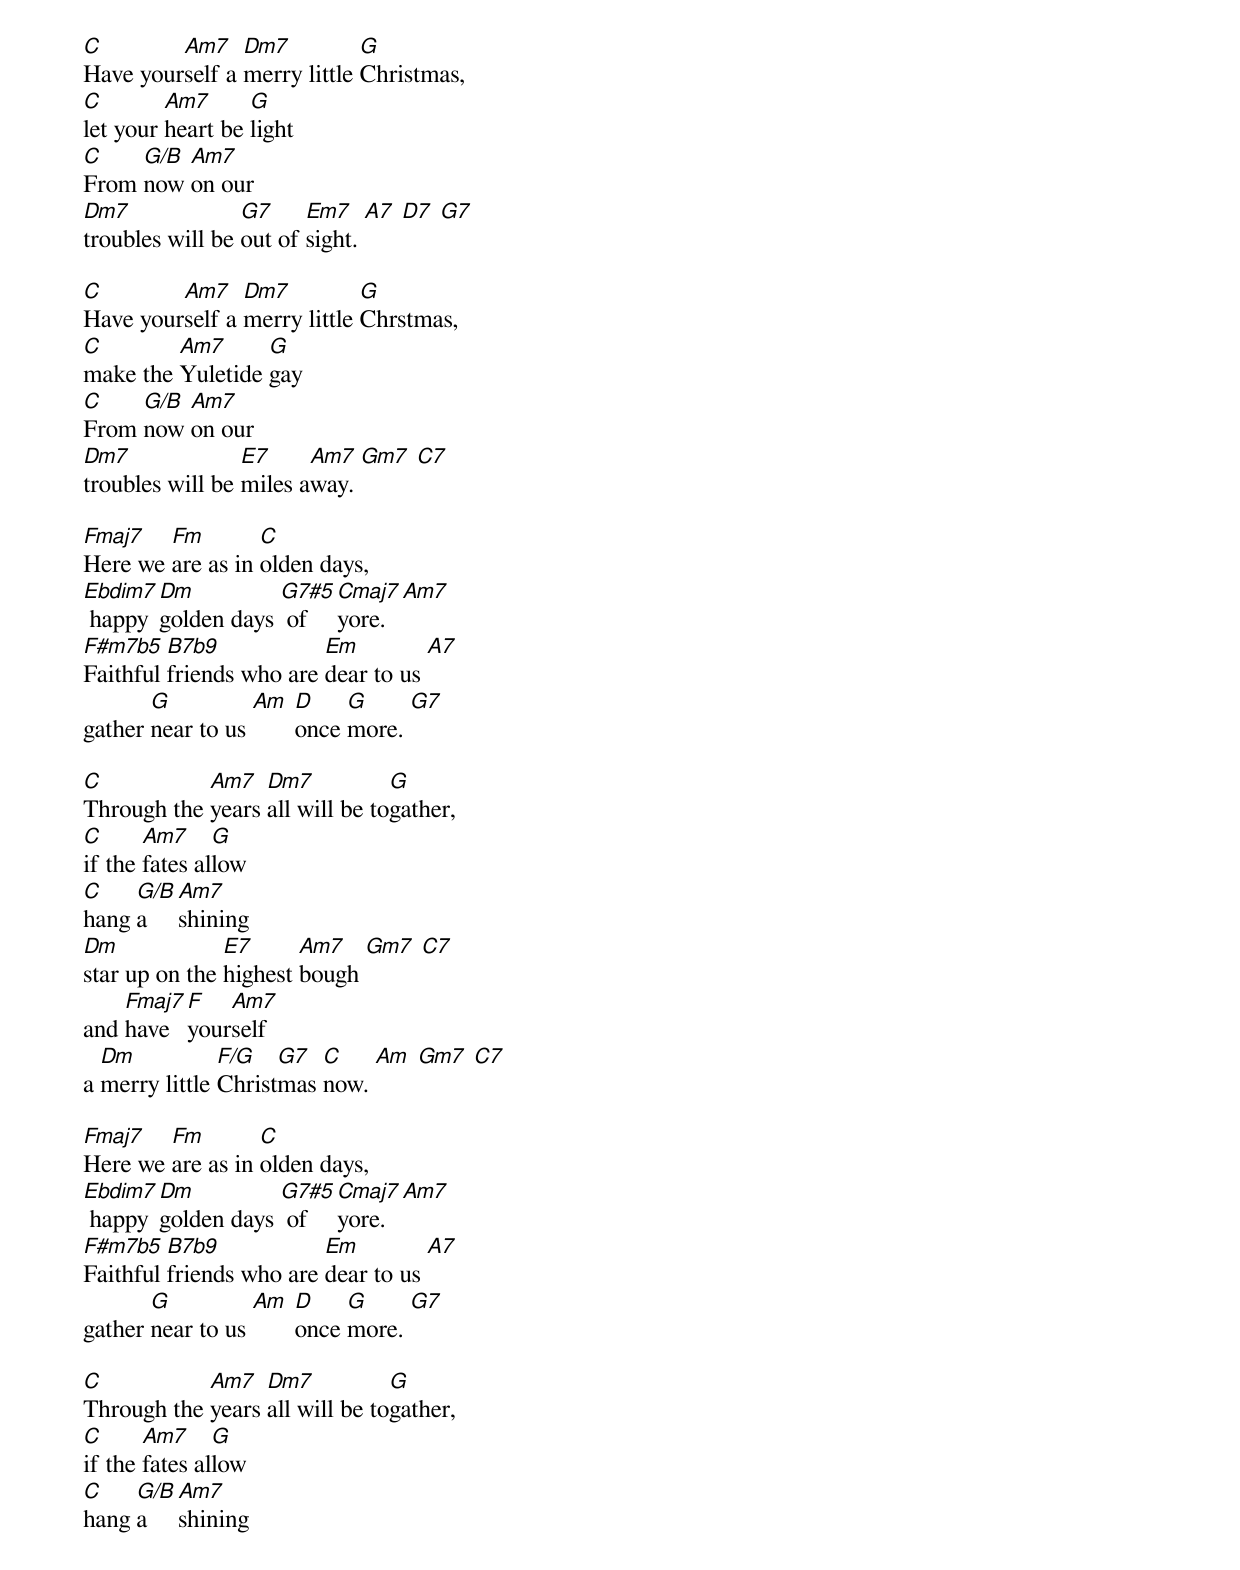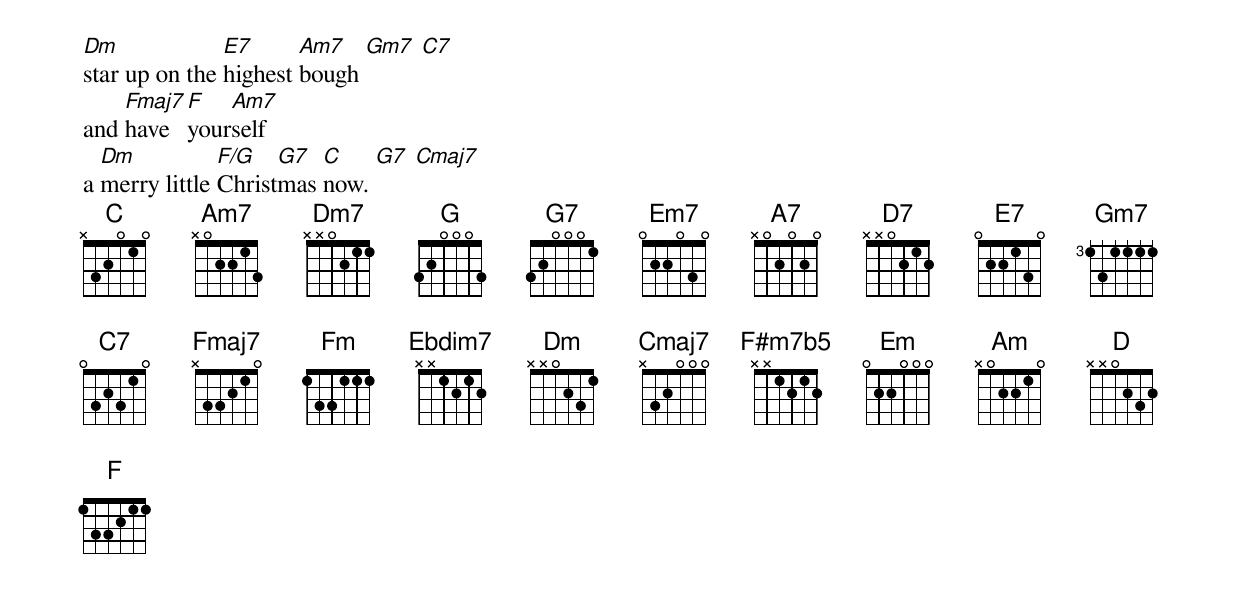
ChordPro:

[C]Have your[Am7]self a [Dm7]merry little [G]Christmas,
[C]let your [Am7]heart be [G]light
[C]From [G/B]now [Am7]on our
[Dm7]troubles will be [G7]out of [Em7]sight. [A7] [D7] [G7]

[C]Have your[Am7]self a [Dm7]merry little [G]Chrstmas,
[C]make the [Am7]Yuletide [G]gay
[C]From [G/B]now [Am7]on our
[Dm7]troubles will be [E7]miles a[Am7]way. [Gm7] [C7]

[Fmaj7]Here we [Fm]are as in [C]olden days,
[Ebdim7] happy [Dm]golden days [G7#5] of [Cmaj7]yore. [Am7]
[F#m7b5]Faithful [B7b9]friends who are [Em]dear to us [A7]
gather [G]near to us [Am] [D]once [G]more. [G7]

[C]Through the [Am7]years [Dm7]all will be to[G]gather,
[C]if the [Am7]fates al[G]low
[C]hang [G/B]a [Am7]shining
[Dm]star up on the [E7]highest [Am7]bough [Gm7] [C7]
and [Fmaj7]have [F]your[Am7]self
a [Dm]merry little [F/G]Christ[G7]mas [C]now. [Am] [Gm7] [C7]

[Fmaj7]Here we [Fm]are as in [C]olden days,
[Ebdim7] happy [Dm]golden days [G7#5] of [Cmaj7]yore. [Am7]
[F#m7b5]Faithful [B7b9]friends who are [Em]dear to us [A7]
gather [G]near to us [Am] [D]once [G]more. [G7]

[C]Through the [Am7]years [Dm7]all will be to[G]gather,
[C]if the [Am7]fates al[G]low
[C]hang [G/B]a [Am7]shining
[Dm]star up on the [E7]highest [Am7]bough [Gm7] [C7]
and [Fmaj7]have [F]your[Am7]self
a [Dm]merry little [F/G]Christ[G7]mas [C]now. [G7] [Cmaj7]
